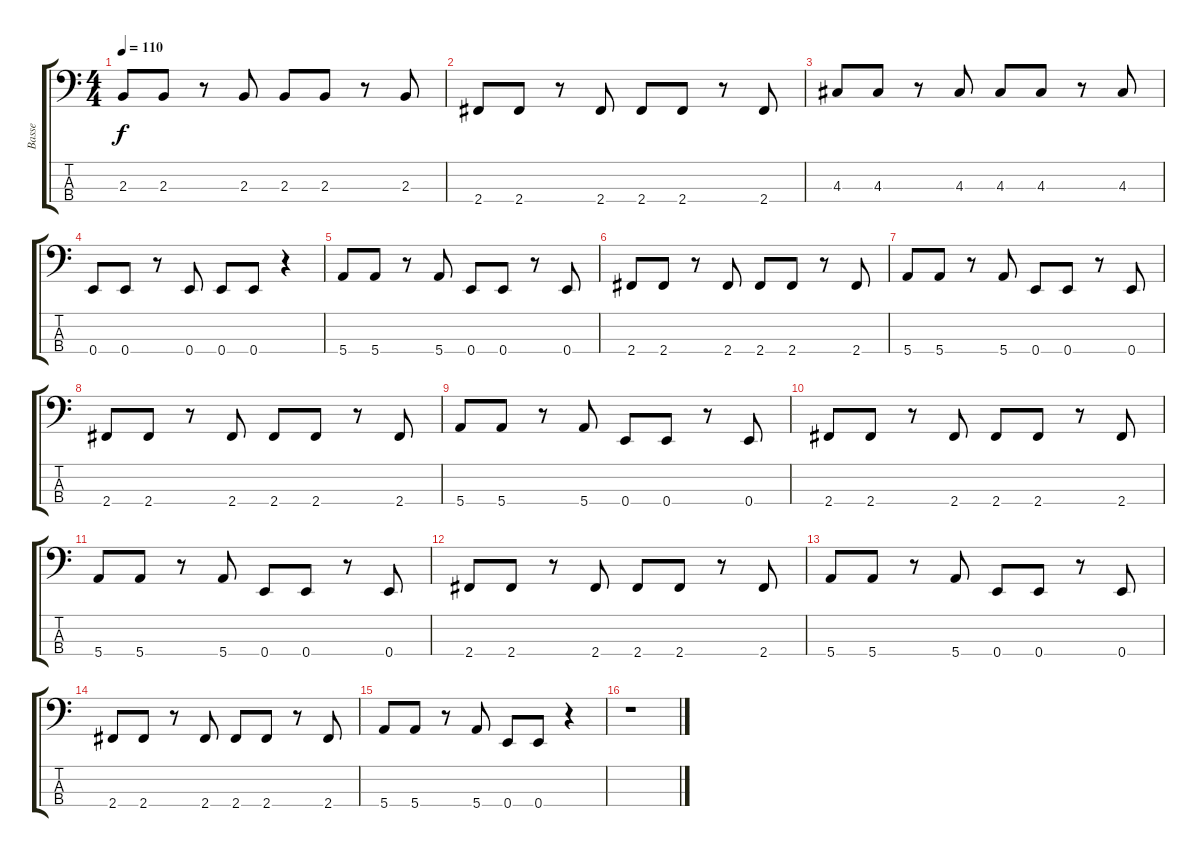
\track ("Basse" "Basse") {instrument fretlessbass}
\staff {score tabs}
\tuning (G2 D2 A1 E1) {hide}
\ts (4 4)
\tempo 110
\clef f4
\ks c
2.3.8{dy f} 2.3.8 r.8 2.3.8 2.3.8 2.3.8 r.8 2.3.8 |
2.4.8 2.4.8 r.8 2.4.8 2.4.8 2.4.8 r.8 2.4.8 |
4.3.8 4.3.8 r.8 4.3.8 4.3.8 4.3.8 r.8 4.3.8 |
0.4.8 0.4.8 r.8 0.4.8 0.4.8 0.4.8 r.4 |
5.4.8 5.4.8 r.8 5.4.8 0.4.8 0.4.8 r.8 0.4.8 |
2.4.8 2.4.8 r.8 2.4.8 2.4.8 2.4.8 r.8 2.4.8 |
5.4.8 5.4.8 r.8 5.4.8 0.4.8 0.4.8 r.8 0.4.8 |
2.4.8 2.4.8 r.8 2.4.8 2.4.8 2.4.8 r.8 2.4.8 |
5.4.8 5.4.8 r.8 5.4.8 0.4.8 0.4.8 r.8 0.4.8 |
2.4.8 2.4.8 r.8 2.4.8 2.4.8 2.4.8 r.8 2.4.8 |
5.4.8 5.4.8 r.8 5.4.8 0.4.8 0.4.8 r.8 0.4.8 |
2.4.8 2.4.8 r.8 2.4.8 2.4.8 2.4.8 r.8 2.4.8 |
5.4.8 5.4.8 r.8 5.4.8 0.4.8 0.4.8 r.8 0.4.8 |
2.4.8 2.4.8 r.8 2.4.8 2.4.8 2.4.8 r.8 2.4.8 |
5.4.8 5.4.8 r.8 5.4.8 0.4.8 0.4.8 r.4 |
r.1
